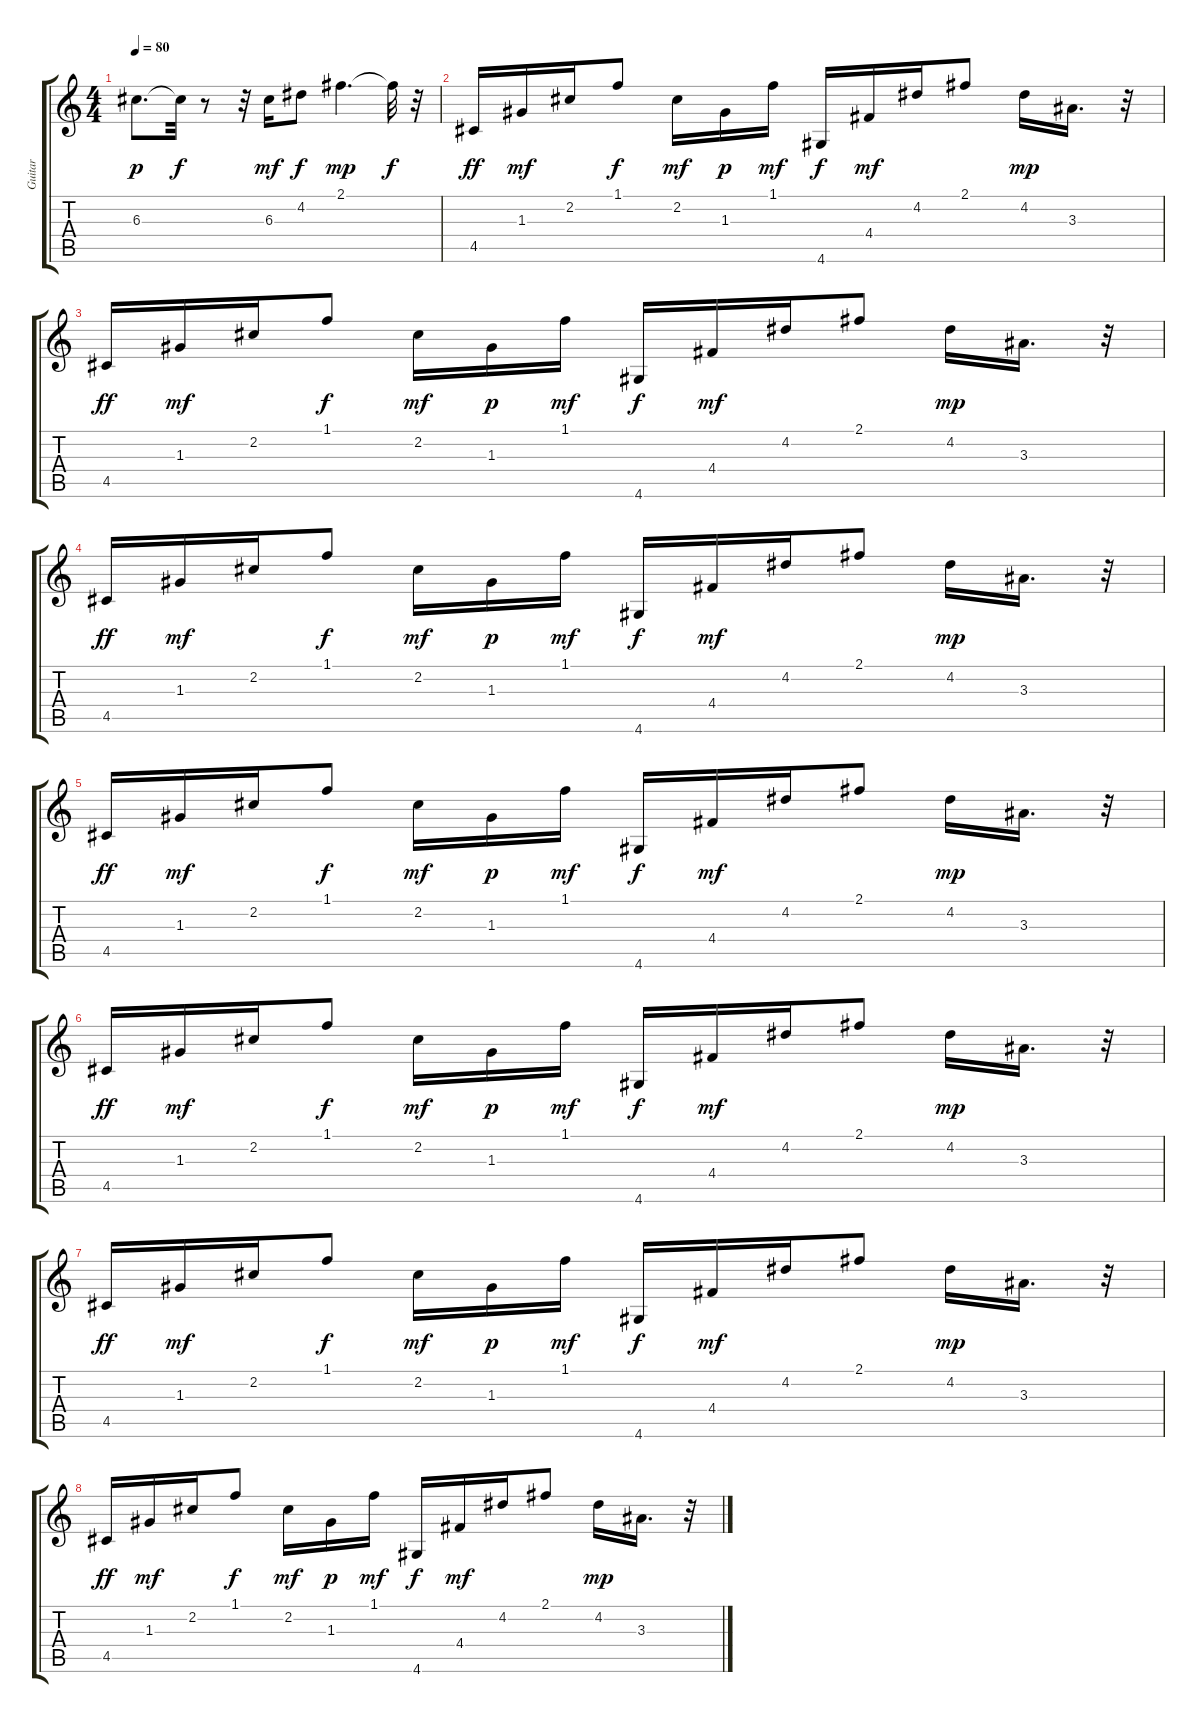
\track ("Guitar" "Guitar") {instrument acousticguitarsteel}
\staff {score tabs}
\tuning (E4 B3 G3 D3 A2 E2) {hide}
\ts (4 4)
\tempo 80
\clef g2
\ks c
6.3.8{d dy p} 6.3{t}.32{dy f} r.8 r.32 6.3.16{dy mf} 4.2.8{dy f} 2.1.4{d dy mp} 2.1{t}.32{dy f} r.32 |
4.5.16{dy ff} 1.3.16{dy mf} 2.2.16 1.1.8{dy f} 2.2.16{dy mf} 1.3.16{dy p} 1.1.16{dy mf} 4.6.16{dy f} 4.4.16{dy mf} 4.2.16 2.1.8 4.2.16{dy mp} 3.3.16{d} r.32 |
4.5.16{dy ff} 1.3.16{dy mf} 2.2.16 1.1.8{dy f} 2.2.16{dy mf} 1.3.16{dy p} 1.1.16{dy mf} 4.6.16{dy f} 4.4.16{dy mf} 4.2.16 2.1.8 4.2.16{dy mp} 3.3.16{d} r.32 |
4.5.16{dy ff} 1.3.16{dy mf} 2.2.16 1.1.8{dy f} 2.2.16{dy mf} 1.3.16{dy p} 1.1.16{dy mf} 4.6.16{dy f} 4.4.16{dy mf} 4.2.16 2.1.8 4.2.16{dy mp} 3.3.16{d} r.32 |
4.5.16{dy ff} 1.3.16{dy mf} 2.2.16 1.1.8{dy f} 2.2.16{dy mf} 1.3.16{dy p} 1.1.16{dy mf} 4.6.16{dy f} 4.4.16{dy mf} 4.2.16 2.1.8 4.2.16{dy mp} 3.3.16{d} r.32 |
4.5.16{dy ff} 1.3.16{dy mf} 2.2.16 1.1.8{dy f} 2.2.16{dy mf} 1.3.16{dy p} 1.1.16{dy mf} 4.6.16{dy f} 4.4.16{dy mf} 4.2.16 2.1.8 4.2.16{dy mp} 3.3.16{d} r.32 |
4.5.16{dy ff} 1.3.16{dy mf} 2.2.16 1.1.8{dy f} 2.2.16{dy mf} 1.3.16{dy p} 1.1.16{dy mf} 4.6.16{dy f} 4.4.16{dy mf} 4.2.16 2.1.8 4.2.16{dy mp} 3.3.16{d} r.32 |
4.5.16{dy ff} 1.3.16{dy mf} 2.2.16 1.1.8{dy f} 2.2.16{dy mf} 1.3.16{dy p} 1.1.16{dy mf} 4.6.16{dy f} 4.4.16{dy mf} 4.2.16 2.1.8 4.2.16{dy mp} 3.3.16{d} r.32
